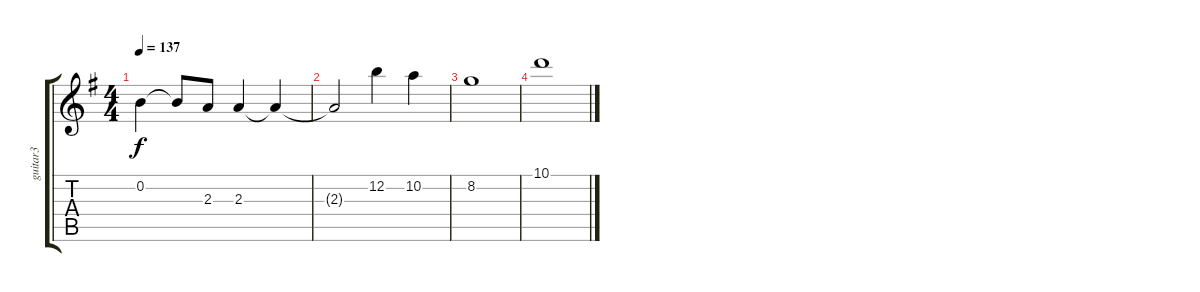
\track ("guitar3" "guitar3") {instrument guitarharmonics}
\staff {score tabs}
\tuning (E4 B3 G3 D3 A2 E2) {hide}
\ts (4 4)
\tempo 137
\clef g2
\ks g
0.2.4{dy f} 0.2{t}.8 2.3.8 2.3.4 2.3{t}.4 |
2.3{t}.2 12.2.4 10.2.4 |
8.2.1 |
10.1.1
